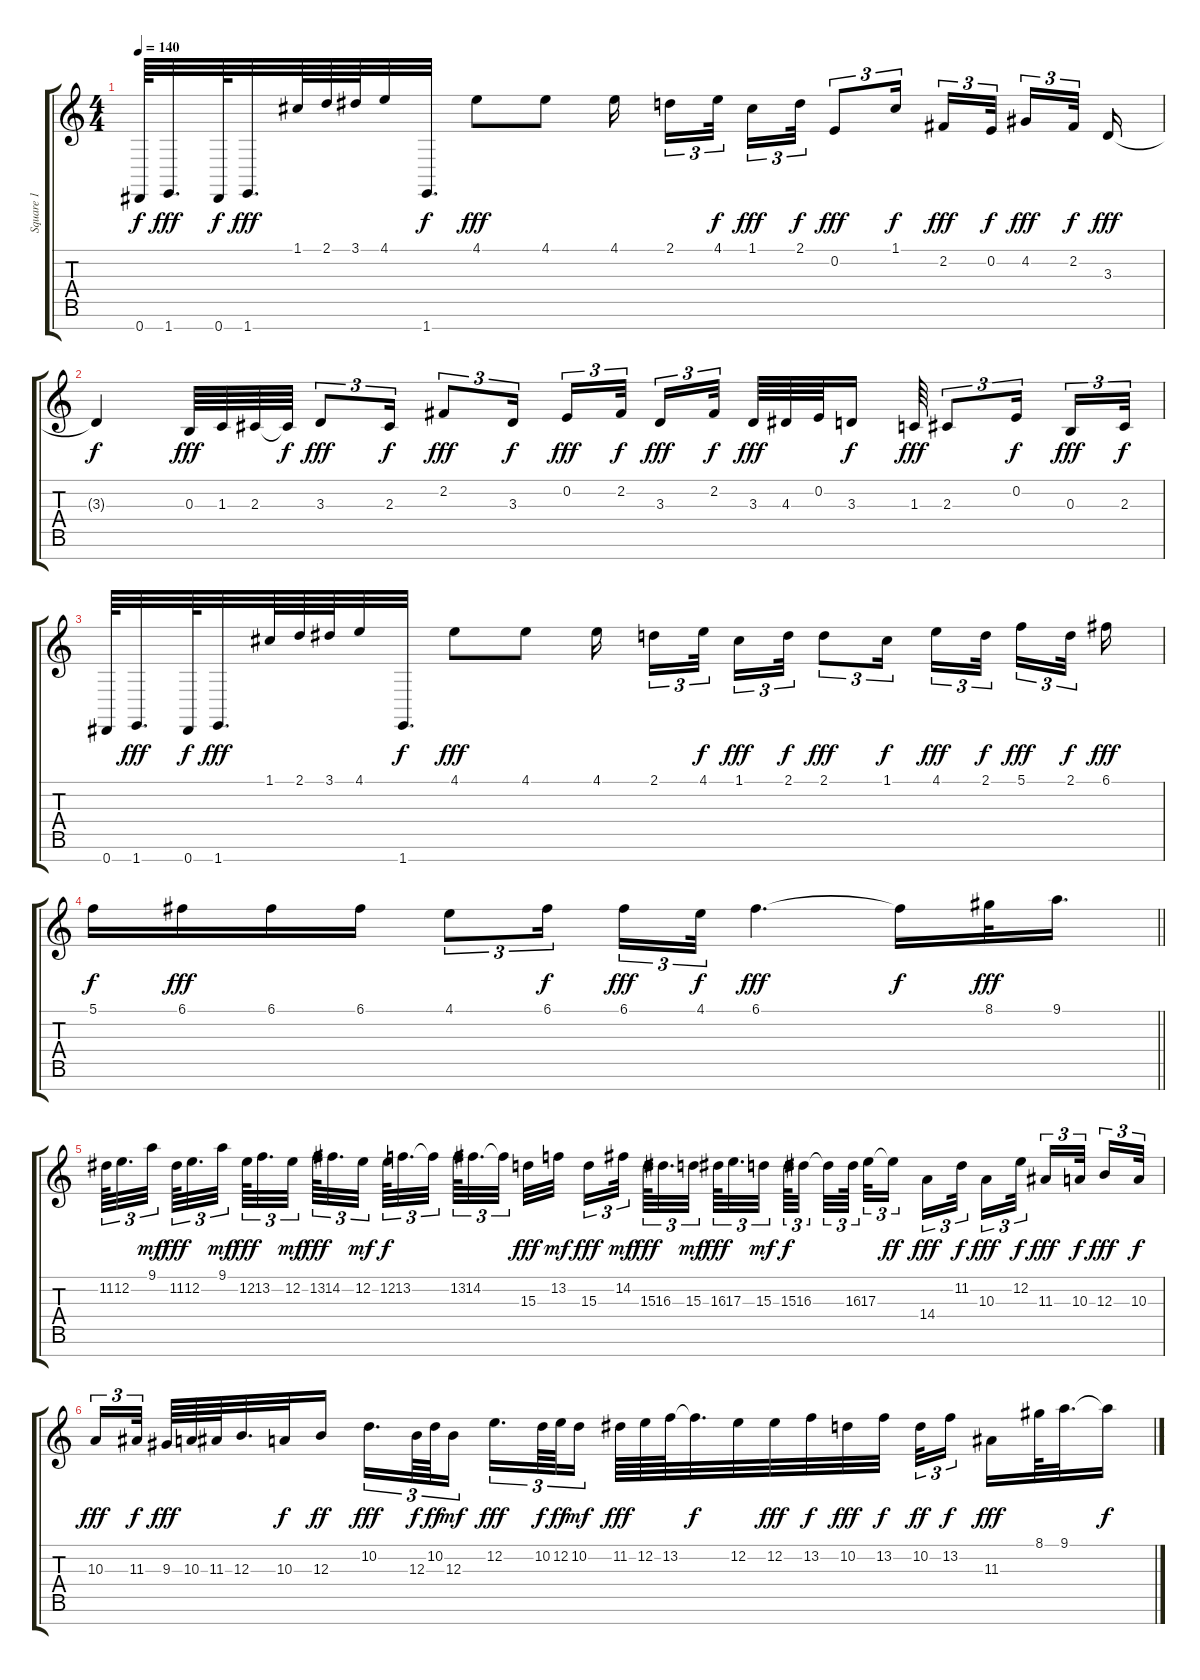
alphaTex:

\track ("Square 1" "Square 1") {instrument lead1square}
\staff {score tabs}
\tuning (C5 E4 B3 G3 D3 A2 Eb2) {hide}
\ts (4 4)
\tempo 140
\clef g2
\ks c
0.7.64{dy f} 1.7.32{d dy fff} 0.7.64{dy f} 1.7.32{d dy fff} 1.1.64 2.1.64 3.1.64 4.1.32 1.7.32{d dy f} 4.1.8{dy fff} 4.1.8 4.1.16{beam splitsecondary} 2.1.16{tu (3 2)} 4.1.32{tu (3 2) dy f beam splitsecondary} 1.1.16{tu (3 2) dy fff} 2.1.32{tu (3 2) dy f} 0.2.8{tu (3 2) dy fff} 1.1.16{tu (3 2) dy f beam splitsecondary} 2.2.16{tu (3 2) dy fff} 0.2.32{tu (3 2) dy f beam splitsecondary} 4.2.16{tu (3 2) dy fff} 2.2.32{tu (3 2) dy f beam splitsecondary} 3.3.16{dy fff} |
3.3{t}.4{dy f} 0.3.64{dy fff} 1.3.64 2.3.64 2.3{t}.64{dy f} 3.3.8{tu (3 2) dy fff} 2.3.16{tu (3 2) dy f} 2.2.8{tu (3 2) dy fff} 3.3.16{tu (3 2) dy f beam splitsecondary} 0.2.16{tu (3 2) dy fff} 2.2.32{tu (3 2) dy f beam splitsecondary} 3.3.16{tu (3 2) dy fff} 2.2.32{tu (3 2) dy f beam splitsecondary} 3.3.64{dy fff} 4.3.64 0.2.64 3.3.16{dy f} 1.3.64{dy fff} 2.3.8{tu (3 2)} 0.2.16{tu (3 2) dy f beam splitsecondary} 0.3.16{tu (3 2) dy fff} 2.3.32{tu (3 2) dy f} |
0.7.64 1.7.32{d dy fff} 0.7.64{dy f} 1.7.32{d dy fff} 1.1.64 2.1.64 3.1.64 4.1.32 1.7.32{d dy f} 4.1.8{dy fff} 4.1.8 4.1.16{beam splitsecondary} 2.1.16{tu (3 2)} 4.1.32{tu (3 2) dy f beam splitsecondary} 1.1.16{tu (3 2) dy fff} 2.1.32{tu (3 2) dy f} 2.1.8{tu (3 2) dy fff} 1.1.16{tu (3 2) dy f beam splitsecondary} 4.1.16{tu (3 2) dy fff} 2.1.32{tu (3 2) dy f beam splitsecondary} 5.1.16{tu (3 2) dy fff} 2.1.32{tu (3 2) dy f beam splitsecondary} 6.1.16{dy fff} |
\barLineRight lightlight
5.1.16{dy f} 6.1.16{dy fff} 6.1.16 6.1.16 4.1.8{tu (3 2)} 6.1.16{tu (3 2) dy f beam splitsecondary} 6.1.16{tu (3 2) dy fff} 4.1.32{tu (3 2) dy f} 6.1.4{d dy fff} 6.1{t}.16{dy f} 8.1.32{dy fff} 9.1.16{d} |
11.2.64{tu (3 2)} 12.2.32{d tu (3 2)} 9.1.32{tu (3 2) dy mf} 11.2.64{tu (3 2) dy fff beam splitsecondary} 12.2.32{d tu (3 2)} 9.1.32{tu (3 2) dy mf} 12.2.64{tu (3 2) dy fff beam splitsecondary} 13.2.32{d tu (3 2)} 12.2.32{tu (3 2) dy mf} 13.2.64{tu (3 2) dy fff beam splitsecondary} 14.2.32{d tu (3 2)} 12.2.32{tu (3 2) dy mf} 12.2.64{tu (3 2) dy f beam splitsecondary} 13.2.32{d tu (3 2)} 13.2{t}.32{tu (3 2)} 13.2.64{tu (3 2) beam splitsecondary} 14.2.32{d tu (3 2)} 14.2{t}.32{tu (3 2) beam splitsecondary} 15.3.32{dy fff} 13.2.32{dy mf beam splitsecondary} 15.3.16{tu (3 2) dy fff} 14.2.32{tu (3 2) dy mf} 15.3.64{tu (3 2) dy fff} 16.3.32{d tu (3 2)} 15.3.32{tu (3 2) dy mf} 16.3.64{tu (3 2) dy fff beam splitsecondary} 17.3.32{d tu (3 2)} 15.3.32{tu (3 2) dy mf} 15.3.64{tu (3 2) dy f beam splitsecondary} 16.3.32{tu (3 2)} 16.3{t}.32{tu (3 2)} 16.3.64{tu (3 2)} 17.3.32{tu (3 2)} 17.3{t}.16{tu (3 2) dy ff} 14.4.16{tu (3 2) dy fff} 11.2.32{tu (3 2) dy f} 10.3.16{tu (3 2) dy fff} 12.2.32{tu (3 2) dy f} 11.3.16{tu (3 2) dy fff} 10.3.32{tu (3 2) dy f} 12.3.16{tu (3 2) dy fff} 10.3.32{tu (3 2) dy f} |
10.3.16{tu (3 2) dy fff} 11.3.32{tu (3 2) dy f beam splitsecondary} 9.3.64{dy fff} 10.3.64 11.3.64 12.3.32{d} 10.3.32{dy f} 12.3.16{dy ff} 10.2.16{d tu (3 2) dy fff} 12.3.64{tu (3 2) dy f} 10.2.64{tu (3 2) dy ff} 12.3.16{tu (3 2) dy mf beam splitsecondary} 12.2.16{d tu (3 2) dy fff} 10.2.64{tu (3 2) dy f} 12.2.64{tu (3 2) dy ff} 10.2.16{tu (3 2) dy mf} 11.2.64{dy fff} 12.2.64 13.2.64 13.2{t}.32{d dy f} 12.2.32 12.2.32{dy fff} 13.2.32{dy f} 10.2.32{dy fff} 13.2.32{dy f} 10.2.32{tu (3 2) dy ff} 13.2.16{tu (3 2) dy f beam splitsecondary} 11.3.16{dy fff} 8.1.64 9.1.32{d} 9.1{t}.16{dy f}
